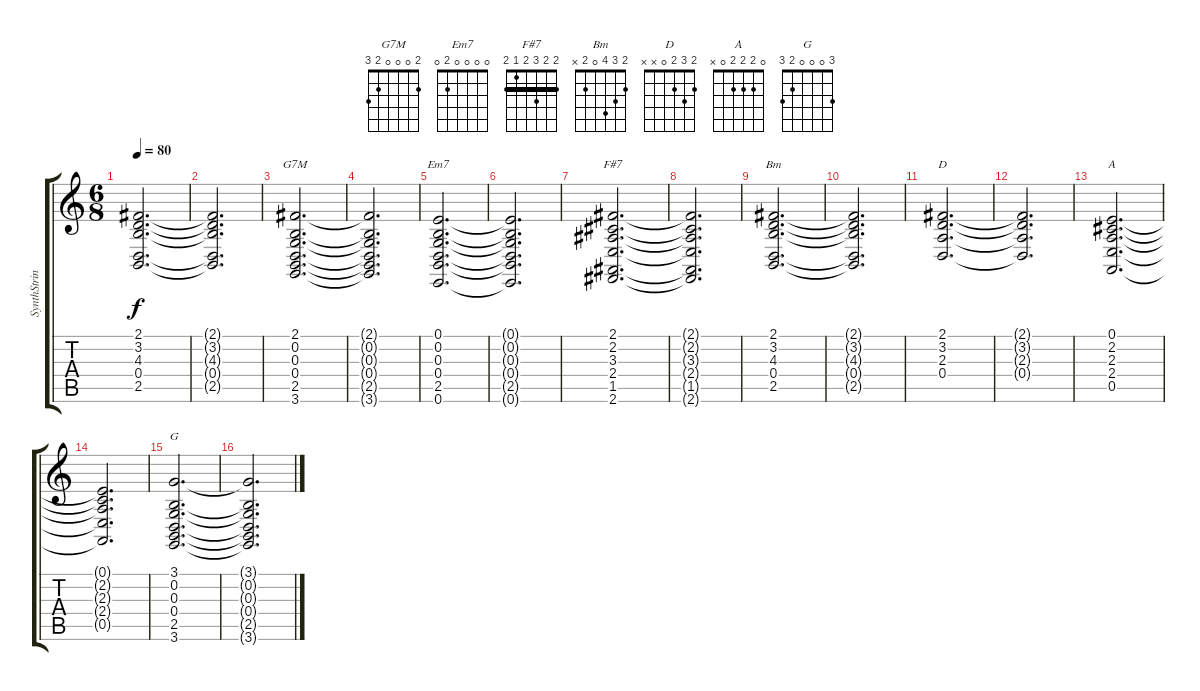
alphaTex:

\track ("SynthStrings" "SynthStrin") {instrument synthstrings1}
\staff {score tabs}
\tuning (E4 B3 G3 D3 A2 E2) {hide}
\chord ("G7M" 2 0 0 0 2 3)
\chord ("Em7" 0 0 0 0 2 0)
\chord ("F#7" 2 2 3 2 1 2) {barre 2}
\chord ("Bm" 2 3 4 0 2 x)
\chord ("D" 2 3 2 0 x x)
\chord ("A" 0 2 2 2 0 x)
\chord ("G" 3 0 0 0 2 3)
\ts (6 8)
\tempo 80
\clef g2
\ks c
(2.1{t} 3.2{t} 4.3{t} 0.4{t} 2.5{t}).2{d dy f} |
(2.1{t} 3.2{t} 4.3{t} 0.4{t} 2.5{t}).2{d} |
(2.1 0.2 0.3 0.4 2.5 3.6).2{d ch "G7M"} |
(2.1{t} 0.2{t} 0.3{t} 0.4{t} 2.5{t} 3.6{t}).2{d} |
(0.1 0.2 0.3 0.4 2.5 0.6).2{d ch "Em7"} |
(0.1{t} 0.2{t} 0.3{t} 0.4{t} 2.5{t} 0.6{t}).2{d} |
(2.1 2.2 3.3 2.4 1.5 2.6).2{d ch "F#7"} |
(2.1{t} 2.2{t} 3.3{t} 2.4{t} 1.5{t} 2.6{t}).2{d} |
(2.1 3.2 4.3 0.4 2.5).2{d ch "Bm"} |
(2.1{t} 3.2{t} 4.3{t} 0.4{t} 2.5{t}).2{d} |
(2.1 3.2 2.3 0.4).2{d ch "D"} |
(2.1{t} 3.2{t} 2.3{t} 0.4{t}).2{d} |
(0.1 2.2 2.3 2.4 0.5).2{d ch "A"} |
(0.1{t} 2.2{t} 2.3{t} 2.4{t} 0.5{t}).2{d} |
(3.1 0.2 0.3 0.4 2.5 3.6).2{d ch "G"} |
(3.1{t} 0.2{t} 0.3{t} 0.4{t} 2.5{t} 3.6{t}).2{d}
